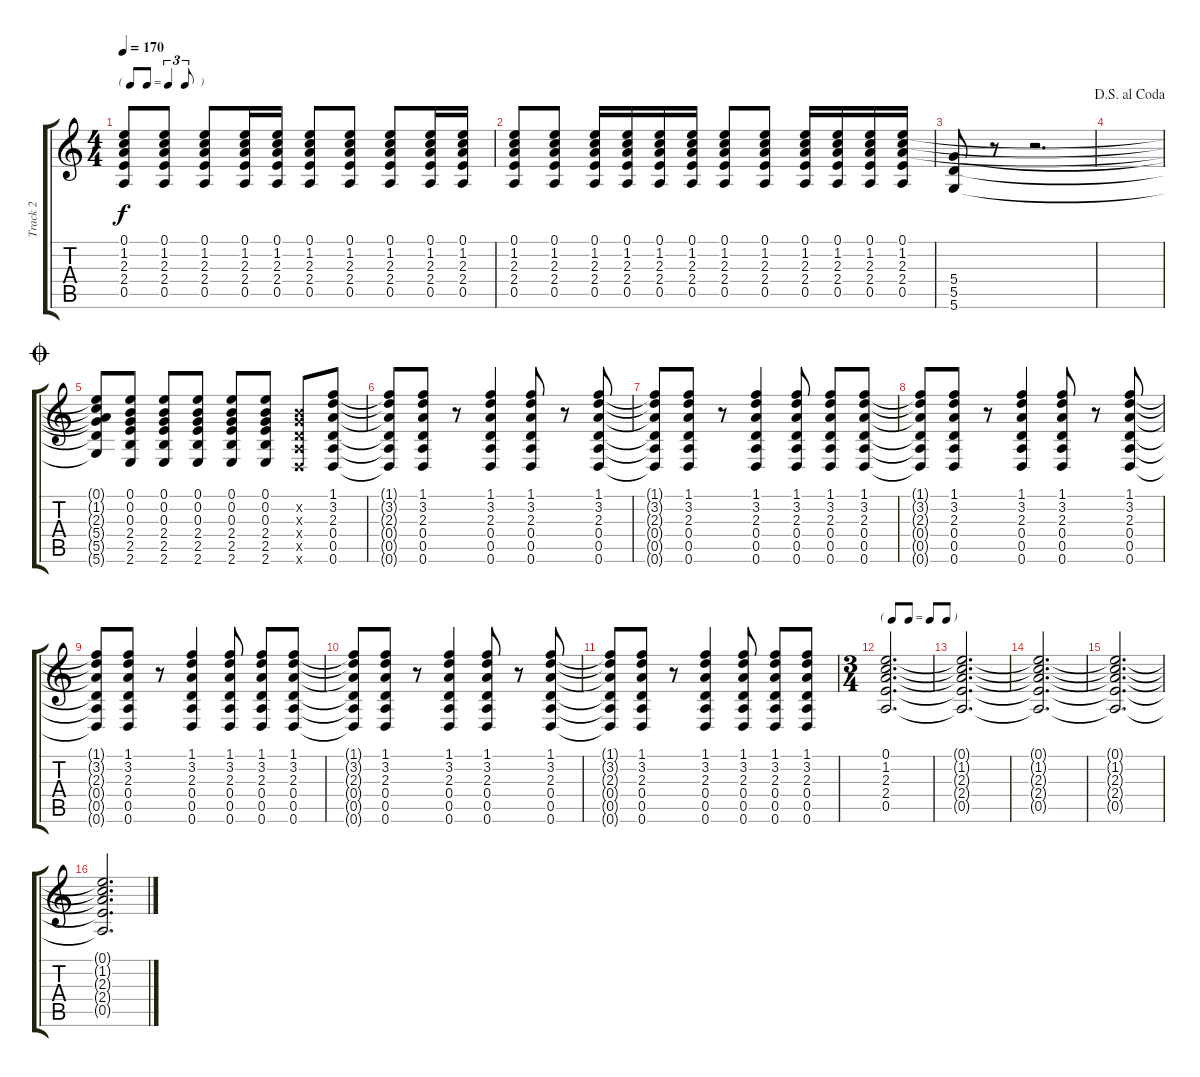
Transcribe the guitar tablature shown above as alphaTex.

\track ("Track 2" "Track 2") {instrument electricguitarjazz}
\staff {score tabs}
\tuning (E4 B3 G3 D3 A2 D2) {hide}
\ts (4 4)
\tf triplet8th
\tempo 170
\clef g2
\ks c
(0.1 1.2 2.3 2.4 0.5).8{dy f} (0.1 1.2 2.3 2.4 0.5).8 (0.1 1.2 2.3 2.4 0.5).8 (0.1 1.2 2.3 2.4 0.5).16 (0.1 1.2 2.3 2.4 0.5).16 (0.1 1.2 2.3 2.4 0.5).8 (0.1 1.2 2.3 2.4 0.5).8 (0.1 1.2 2.3 2.4 0.5).8 (0.1 1.2 2.3 2.4 0.5).16 (0.1 1.2 2.3 2.4 0.5).16 |
(0.1 1.2 2.3 2.4 0.5).8 (0.1 1.2 2.3 2.4 0.5).8 (0.1 1.2 2.3 2.4 0.5).16 (0.1 1.2 2.3 2.4 0.5).16 (0.1 1.2 2.3 2.4 0.5).16 (0.1 1.2 2.3 2.4 0.5).16 (0.1 1.2 2.3 2.4 0.5).8 (0.1 1.2 2.3 2.4 0.5).8 (0.1 1.2 2.3 2.4 0.5).16 (0.1 1.2 2.3 2.4 0.5).16 (0.1 1.2 2.3 2.4 0.5).16 (0.1 1.2 2.3 2.4 0.5).16 |
(5.4 5.5 5.6).8 r.8 r.2{d} |
\jump dalsegnoalcoda
|
\jump coda
(0.1{t} 1.2{t} 2.3{t} 5.4{t} 5.5{t} 5.6{t}).8 (0.1 0.2 0.3 2.4 2.5 2.6).8 (0.1 0.2 0.3 2.4 2.5 2.6).8 (0.1 0.2 0.3 2.4 2.5 2.6).8 (0.1 0.2 0.3 2.4 2.5 2.6).8 (0.1 0.2 0.3 2.4 2.5 2.6).8 (0.2{x} 0.3{x} 0.4{x} 0.5{x} 0.6{x}).8 (1.1 3.2 2.3 0.4 0.5 0.6).8 |
(1.1{t} 3.2{t} 2.3{t} 0.4{t} 0.5{t} 0.6{t}).8 (1.1 3.2 2.3 0.4 0.5 0.6).8 r.8 (1.1 3.2 2.3 0.4 0.5 0.6).4 (1.1 3.2 2.3 0.4 0.5 0.6).8 r.8 (1.1 3.2 2.3 0.4 0.5 0.6).8 |
(1.1{t} 3.2{t} 2.3{t} 0.4{t} 0.5{t} 0.6{t}).8 (1.1 3.2 2.3 0.4 0.5 0.6).8 r.8 (1.1 3.2 2.3 0.4 0.5 0.6).4 (1.1 3.2 2.3 0.4 0.5 0.6).8 (1.1 3.2 2.3 0.4 0.5 0.6).8 (1.1 3.2 2.3 0.4 0.5 0.6).8 |
(1.1{t} 3.2{t} 2.3{t} 0.4{t} 0.5{t} 0.6{t}).8 (1.1 3.2 2.3 0.4 0.5 0.6).8 r.8 (1.1 3.2 2.3 0.4 0.5 0.6).4 (1.1 3.2 2.3 0.4 0.5 0.6).8 r.8 (1.1 3.2 2.3 0.4 0.5 0.6).8 |
(1.1{t} 3.2{t} 2.3{t} 0.4{t} 0.5{t} 0.6{t}).8 (1.1 3.2 2.3 0.4 0.5 0.6).8 r.8 (1.1 3.2 2.3 0.4 0.5 0.6).4 (1.1 3.2 2.3 0.4 0.5 0.6).8 (1.1 3.2 2.3 0.4 0.5 0.6).8 (1.1 3.2 2.3 0.4 0.5 0.6).8 |
(1.1{t} 3.2{t} 2.3{t} 0.4{t} 0.5{t} 0.6{t}).8 (1.1 3.2 2.3 0.4 0.5 0.6).8 r.8 (1.1 3.2 2.3 0.4 0.5 0.6).4 (1.1 3.2 2.3 0.4 0.5 0.6).8 r.8 (1.1 3.2 2.3 0.4 0.5 0.6).8 |
(1.1{t} 3.2{t} 2.3{t} 0.4{t} 0.5{t} 0.6{t}).8 (1.1 3.2 2.3 0.4 0.5 0.6).8 r.8 (1.1 3.2 2.3 0.4 0.5 0.6).4 (1.1 3.2 2.3 0.4 0.5 0.6).8 (1.1 3.2 2.3 0.4 0.5 0.6).8 (1.1 3.2 2.3 0.4 0.5 0.6).8 |
\ts (3 4)
\tf none
(0.1 1.2 2.3 2.4 0.5).2{d} |
(0.1{t} 1.2{t} 2.3{t} 2.4{t} 0.5{t}).2{d} |
(0.1{t} 1.2{t} 2.3{t} 2.4{t} 0.5{t}).2{d} |
(0.1{t} 1.2{t} 2.3{t} 2.4{t} 0.5{t}).2{d} |
(0.1{t} 1.2{t} 2.3{t} 2.4{t} 0.5{t}).2{d}
